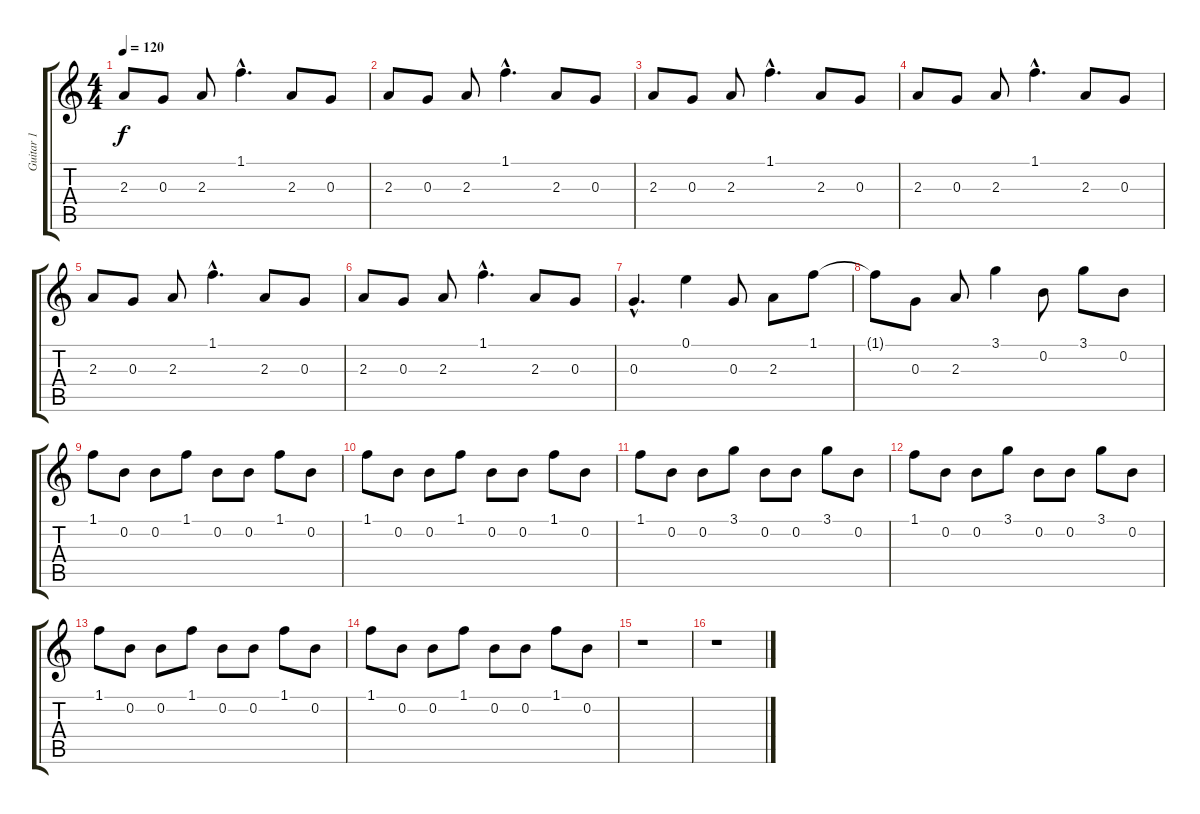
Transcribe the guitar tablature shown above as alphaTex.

\track ("Guitar 1" "Guitar 1") {instrument distortionguitar}
\staff {score tabs}
\tuning (E4 B3 G3 D3 A2 E2) {hide}
\ts (4 4)
\tempo 120
\clef g2
\ks c
2.3.8{dy f} 0.3.8 2.3.8 1.1{hac}.4{d} 2.3.8 0.3.8 |
2.3.8 0.3.8 2.3.8 1.1{hac}.4{d} 2.3.8 0.3.8 |
2.3.8 0.3.8 2.3.8 1.1{hac}.4{d} 2.3.8 0.3.8 |
2.3.8 0.3.8 2.3.8 1.1{hac}.4{d} 2.3.8 0.3.8 |
2.3.8 0.3.8 2.3.8 1.1{hac}.4{d} 2.3.8 0.3.8 |
2.3.8 0.3.8 2.3.8 1.1{hac}.4{d} 2.3.8 0.3.8 |
0.3{hac}.4{d} 0.1.4 0.3.8 2.3.8 1.1.8 |
1.1{t}.8 0.3.8 2.3.8 3.1.4 0.2.8 3.1.8 0.2.8 |
1.1.8 0.2.8 0.2.8 1.1.8 0.2.8 0.2.8 1.1.8 0.2.8 |
1.1.8 0.2.8 0.2.8 1.1.8 0.2.8 0.2.8 1.1.8 0.2.8 |
1.1.8 0.2.8 0.2.8 3.1.8 0.2.8 0.2.8 3.1.8 0.2.8 |
1.1.8 0.2.8 0.2.8 3.1.8 0.2.8 0.2.8 3.1.8 0.2.8 |
1.1.8 0.2.8 0.2.8 1.1.8 0.2.8 0.2.8 1.1.8 0.2.8 |
1.1.8 0.2.8 0.2.8 1.1.8 0.2.8 0.2.8 1.1.8 0.2.8 |
r.1 |
r.1
